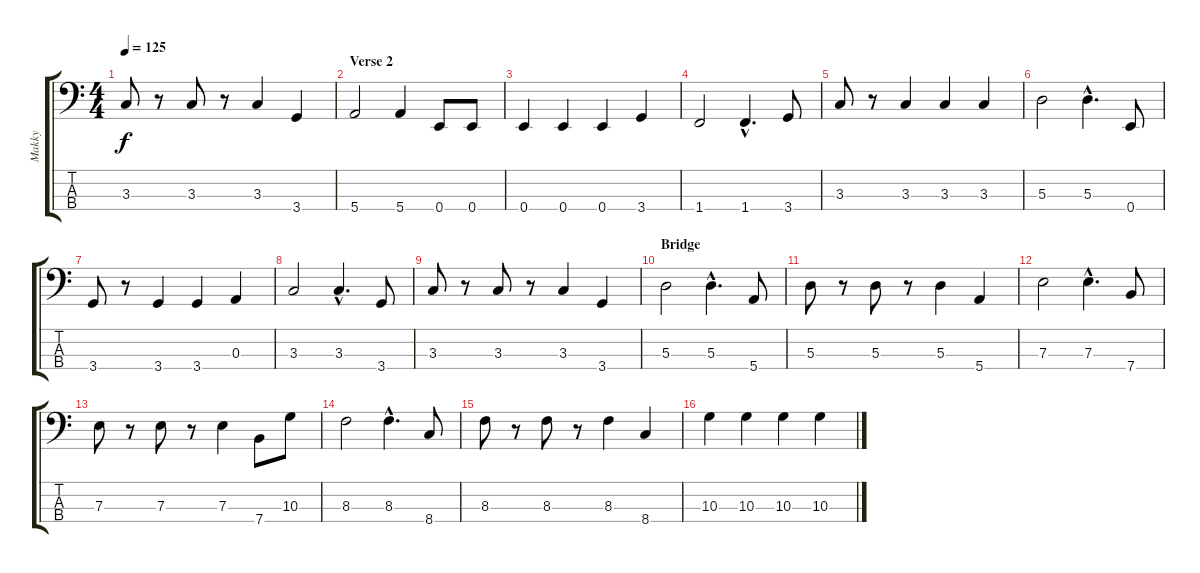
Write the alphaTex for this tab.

\track ("Makky" "Makky") {instrument electricbassfinger}
\staff {score tabs}
\tuning (G2 D2 A1 E1) {hide}
\ts (4 4)
\tempo 125
\clef f4
\ks c
3.3.8{dy f} r.8 3.3.8 r.8 3.3.4 3.4.4 |
\section ("" "Verse 2")
5.4.2 5.4.4 0.4.8 0.4.8 |
0.4.4 0.4.4 0.4.4 3.4.4 |
1.4.2 1.4{hac}.4{d} 3.4.8 |
3.3.8 r.8 3.3.4 3.3.4 3.3.4 |
5.3.2 5.3{hac}.4{d} 0.4.8 |
3.4.8 r.8 3.4.4 3.4.4 0.3.4 |
3.3.2 3.3{hac}.4{d} 3.4.8 |
3.3.8 r.8 3.3.8 r.8 3.3.4 3.4.4 |
\section ("" "Bridge")
5.3.2 5.3{hac}.4{d} 5.4.8 |
5.3.8 r.8 5.3.8 r.8 5.3.4 5.4.4 |
7.3.2 7.3{hac}.4{d} 7.4.8 |
7.3.8 r.8 7.3.8 r.8 7.3.4 7.4.8 10.3.8 |
8.3.2 8.3{hac}.4{d} 8.4.8 |
8.3.8 r.8 8.3.8 r.8 8.3.4 8.4.4 |
10.3.4 10.3.4 10.3.4 10.3.4
